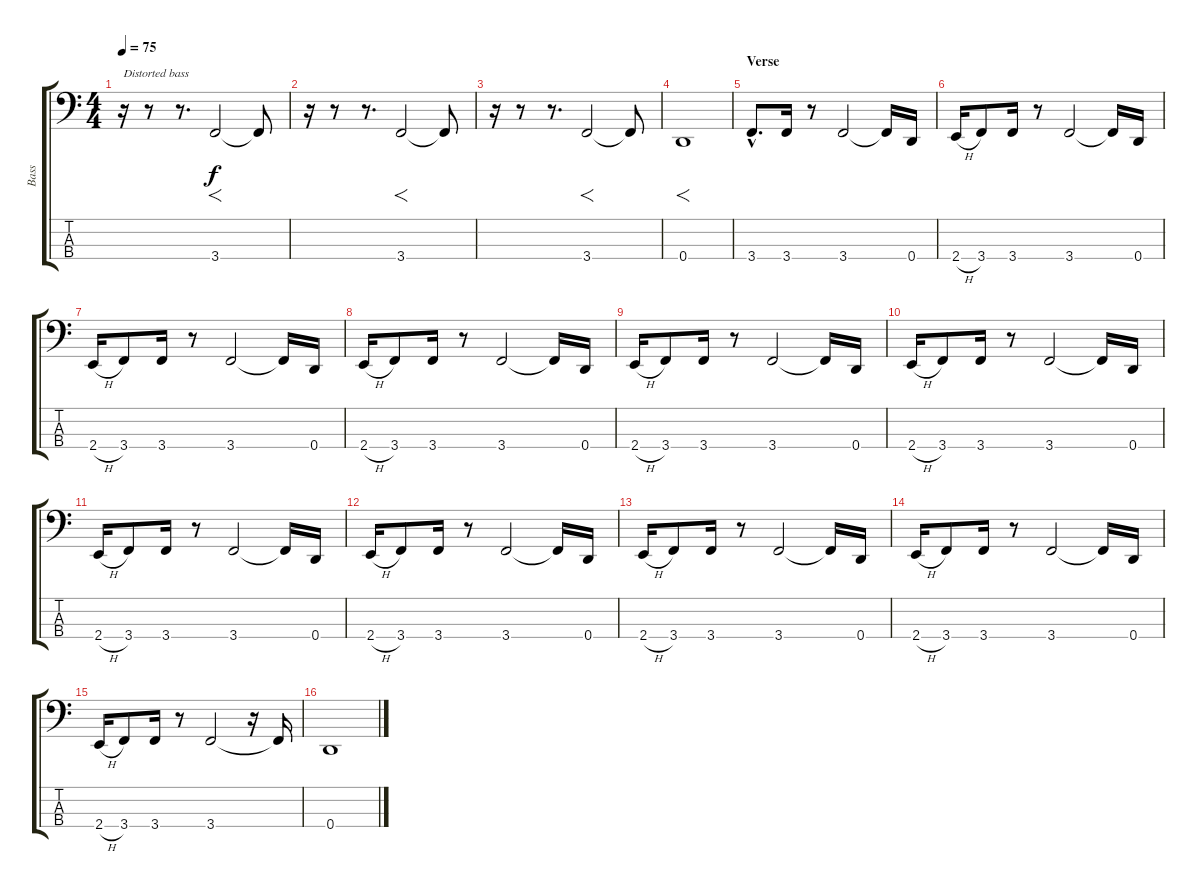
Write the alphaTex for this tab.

\track ("Bass" "Bass") {instrument electricbassfinger}
\staff {score tabs}
\tuning (G2 D2 A1 D1) {hide}
\ts (4 4)
\tempo 75
\clef f4
\ks c
r.16{txt "Distorted bass" dy f volume 10 instrument distortionguitar} r.8 r.8{d} 3.4.2{f} 3.4{t}.8 |
r.16{volume 10 instrument distortionguitar} r.8 r.8{d} 3.4.2{f} 3.4{t}.8 |
r.16{volume 10 instrument distortionguitar} r.8 r.8{d} 3.4.2{f} 3.4{t}.8 |
0.4.1{f} |
\section ("" "Verse")
3.4{hac}.8{d instrument electricbassfinger} 3.4.16 r.8 3.4.2 3.4{t}.16 0.4.16 |
2.4{h}.16 3.4.8 3.4.16 r.8 3.4.2 3.4{t}.16 0.4.16 |
2.4{h}.16 3.4.8 3.4.16 r.8 3.4.2 3.4{t}.16 0.4.16 |
2.4{h}.16 3.4.8 3.4.16 r.8 3.4.2 3.4{t}.16 0.4.16 |
2.4{h}.16 3.4.8 3.4.16 r.8 3.4.2 3.4{t}.16 0.4.16 |
2.4{h}.16 3.4.8 3.4.16 r.8 3.4.2 3.4{t}.16 0.4.16 |
2.4{h}.16 3.4.8 3.4.16 r.8 3.4.2 3.4{t}.16 0.4.16 |
2.4{h}.16 3.4.8 3.4.16 r.8 3.4.2 3.4{t}.16 0.4.16 |
2.4{h}.16 3.4.8 3.4.16 r.8 3.4.2 3.4{t}.16 0.4.16 |
2.4{h}.16 3.4.8 3.4.16 r.8 3.4.2 3.4{t}.16 0.4.16 |
2.4{h}.16 3.4.8 3.4.16 r.8 3.4.2 r.16 3.4{t}.16 |
0.4.1
